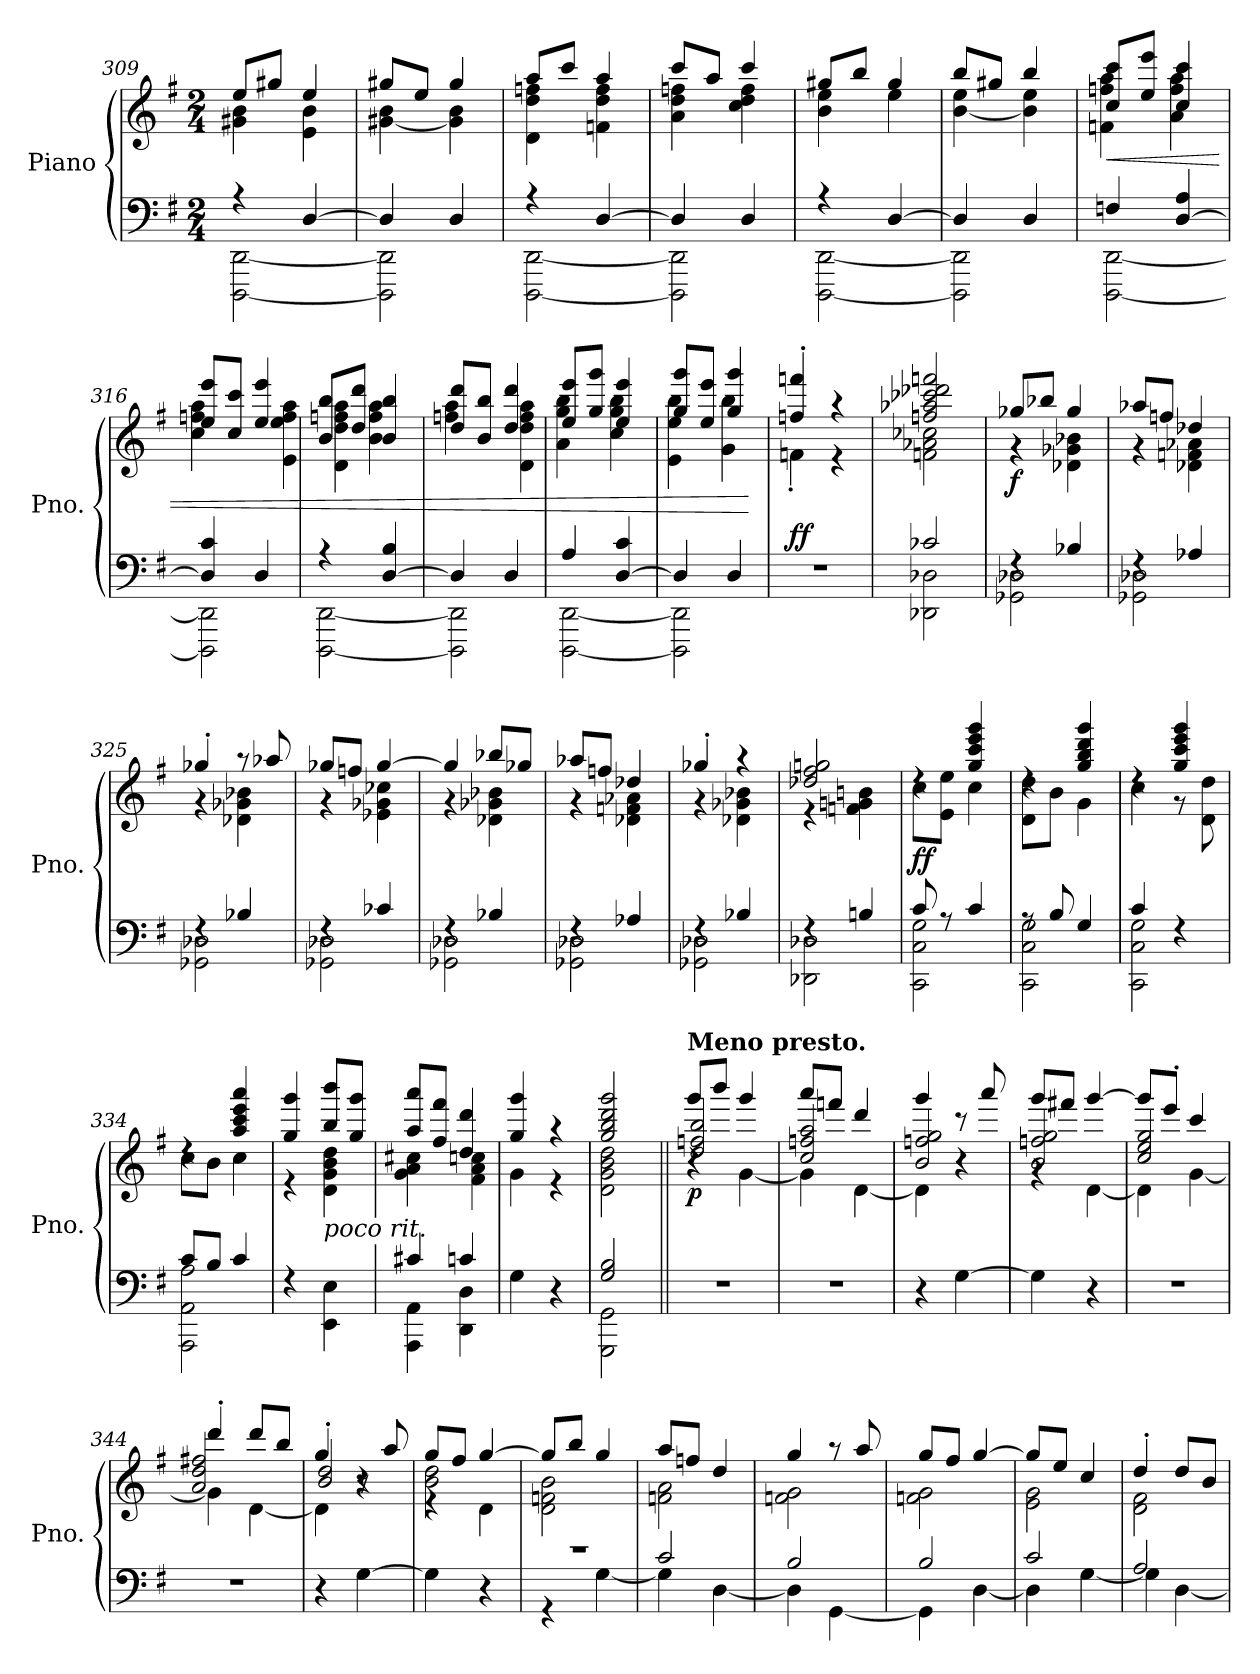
**kern	**kern	**dynam
*part1	*part1	*part1
*staff2	*staff1	*staff1/2
*I"Piano	*	*
*I'Pno.	*	*
*clefF4	*clefG2	*
*k[f#]	*k[f#]	*
*M2/4	*M2/4	*
=309	=309	=309
*^	*^	*
4r	[2DDD\ [2DD\	8ee/L	4g#X\ 4b\	.
.	.	8gg#X/J	.	.
[4D/	.	4ee/	4e\ 4b\	.
=310	=310	=310	=310	=310
4D/]	2DDD\] 2DD\]	8gg#X/L	[4g#X\ 4b\	.
.	.	8ee/J	.	.
4D/	.	4gg#/	4g#\] 4b\	.
=311	=311	=311	=311	=311
4r	[2DDD\ [2DD\	8aa/L	4d\ 4dd\ 4ffn\	.
.	.	8ccc/J	.	.
[4D/	.	4aa/	4fn\ 4dd\ 4ff\	.
=312	=312	=312	=312	=312
4D/]	2DDD\] 2DD\]	8ccc/L	4a\ 4dd\ 4ffn\	.
.	.	8aa/J	.	.
4D/	.	4ccc/	4cc\ 4dd\ 4ff\	.
!!LO:PB:g=z	!!
=313	=313	=313	=313	=313
4r	[2DDD\ [2DD\	8gg#X/L	4b\ 4ee\	.
.	.	8bb/J	.	.
[4D/	.	4gg#/	4ee\	.
=314	=314	=314	=314	=314
4D/]	2DDD\] 2DD\]	8bb/L	[4b\ 4ee\	.
.	.	8gg#X/J	.	.
4D/	.	4bb/	4b\] 4ee\	.
=315	=315	=315	=315	=315
!	!	!	!	!LO:HP:b
4Fn/	[2DDD\ [2DD\	8cc/ 8ccc/L	4fn\ 4ffn\ 4aa\	<
.	.	8ee/ 8eee/J	.	.
[4D/ 4A/	.	4cc/ 4ccc/	4a\ 4ff\ 4aa\	.
=316	=316	=316	=316	=316
4D/] 4c/	2DDD\] 2DD\]	8ee/ 8eee/L	4cc\ 4ffn\ 4aa\	.
.	.	8cc/ 8ccc/J	.	.
4D/	.	4ee/ 4eee/	4e\ 4ee\ 4ff\ 4aa\	.
=317	=317	=317	=317	=317
4r	[2DDD\ [2DD\	8b/ 8bb/L	4d\ 4dd\ 4ffn\ 4aa\	.
.	.	8dd/ 8ddd/J	.	.
[4D/ 4B/	.	4b/ 4bb/	4b\ 4ff\ 4aa\	.
=318	=318	=318	=318	=318
4D/]	2DDD\] 2DD\]	8dd/ 8ddd/L	4ffn\ 4aa\	.
.	.	8b/ 8bb/J	.	.
4D/	.	4dd/ 4ddd/	4d\ 4dd\ 4ff\ 4aa\	.
!!LO:LB:g=z	!!
=319	=319	=319	=319	=319
4A/	[2DDD\ [2DD\	8ee/ 8eee/L	4a\ 4gg\ 4bb\	.
.	.	8gg/ 8ggg/J	.	.
[4D/ 4c/	.	4ee/ 4eee/	4cc\ 4gg\ 4bb\	.
=320	=320	=320	=320	=320
4D/]	2DDD\] 2DD\]	8gg/ 8ggg/L	4e\ 4ee\ 4bb\	.
.	.	8ee/ 8eee/J	.	.
4D/	.	4gg/ 4ggg/	4g\ 4bb\	.
*v	*v	*	*	*
*	*v	*v	*
.	.	[
=321	=321	=321
*	*^	*
!	!	!	!LO:DY:a=2
2r	4ffn/' 4fffn/'	4fn'\	ff
.	4r	4r	.
=322	=322	=322	=322
*^	*	*	*
2c-X/	2DD-X\ 2D-X\	2ffn/ 2aa-X/ 2ccc-X/ 2ddd-X/ 2fffn/	2fn\ 2a-X\ 2cc-X\	.
=323	=323	=323	=323	=323
!	!	!	!	!LO:DY:b
4rF	2GG-X\ 2D-X\	8gg-X/L	4r	f
.	.	8bb-X/J	.	.
4B-X/	.	4gg-/	4d-X\ 4g-X\ 4b-X\	.
=324	=324	=324	=324	=324
4rF	2GG-X\ 2D-X\	8aa-X/L	4r	.
.	.	8ffn/J	.	.
4A-X/	.	4dd-X/	4d-X\ 4fn\ 4a-X\	.
!!LO:LB:g=z	!!
=325	=325	=325	=325	=325
4rF	2GG-X\ 2D-X\	4gg-X'/	4r	.
4B-X/	.	8r	4d-X\ 4g-X\ 4b-X\	.
.	.	8aa-X/	.	.
=326	=326	=326	=326	=326
4rF	2GG-X\ 2D-X\	8gg-X/L	4r	.
.	.	8ffn/J	.	.
4c-X/	.	[4gg-/	4e-X\ 4g-X\ 4cc-X\	.
=327	=327	=327	=327	=327
4rF	2GG-X\ 2D-X\	4gg-/]	4r	.
4B-X/	.	8bb-X/L	4d-X\ 4g-X\ 4b-X\	.
.	.	8gg-X/J	.	.
=328	=328	=328	=328	=328
4rF	2GG-X\ 2D-X\	8aa-X/L	4r	.
.	.	8ffn/J	.	.
4A-X/	.	4dd-X/	4d-X\ 4fn\ 4a-X\	.
=329	=329	=329	=329	=329
4rF	2GG-X\ 2D-X\	4gg-X'/	4r	.
4B-X/	.	4r	4d-X\ 4g-X\ 4b-X\	.
=330	=330	=330	=330	=330
4rF	2DD-X\ 2D-X\	2dd-X/ 2ff#/ 2ggn/	4r	.
4Bn/	.	.	4fn\ 4gn\ 4bn\	.
!!LO:LB:g=z	!!
=331	=331	=331	=331	=331
!	!	!	!	!LO:DY:b
8c/	2CC\ 2C\ 2G\	4rdd	8cc\L	ff
8rA	.	.	8e\ 8ee\J	.
4c/	.	4gg/ 4ccc/ 4eee/ 4ggg/	4cc\	.
=332	=332	=332	=332	=332
8rA	2CC\ 2C\ 2G\	4rdd	8d\ 8dd\L	.
8B/	.	.	8b\J	.
4G/	.	4gg/ 4bb/ 4ddd/ 4ggg/	4g\	.
=333	=333	=333	=333	=333
4c/	2CC\ 2C\ 2G\	4rdd	4cc\	.
4rF	.	4gg/ 4ccc/ 4eee/ 4ggg/	8r	.
.	.	.	8d\ 8dd\	.
=334	=334	=334	=334	=334
8c/L	2AAA\ 2AA\ 2A\	4rdd	8cc\L	.
8B/J	.	.	8b\J	.
4c/	.	4aa/ 4ccc/ 4eee/ 4aaa/	4cc\	.
=335	=335	=335	=335	=335
4ryy	4rF	4gg/ 4ggg/	4r	.
!	!	!LO:TX:b:i:t=poco  rit.	!	!
4ryy	4EE\ 4E\	8bb/ 8bbb/L	4d\ 4g\ 4b\ 4dd\	.
.	.	8gg/ 8ggg/J	.	.
=336	=336	=336	=336	=336
4c#X/	4AAA\ 4AA\	8aa/ 8aaa/L	4g\ 4a\ 4cc#X\	.
.	.	8ff#/ 8fff#/J	.	.
4cn/	4DD\ 4D\	4dd/ 4ddd/	4f#\ 4a\ 4ccn\	.
*v	*v	*	*	*
=337	=337	=337	=337
4G\	4gg/ 4ggg/	4g\	.
4r	4r	4r	.
=338	=338	=338	=338
*^	*	*	*
2G/ 2B/	2GGG\ 2GG\	2gg/ 2bb/ 2ddd/ 2ggg/	2d\ 2g\ 2b\ 2dd\	.
*v	*v	*	*	*
*	*v	*v	*
!!LO:PB:g=z
=339||	=339||	=339||
*	*MM200	*
*^	*^	*
*	*	*	*^	*
!	!	!LO:TX:a:B:t=Meno presto.	!	!	!
!	!	!	!	!	!LO:DY:b
*v	*v	*	*	*	*
2r	8ggg/L	4r	2dd/ 2ffn/ 2bb/	p
.	8bbb/J	.	.	.
.	4ggg/	[4g\	.	.
=340	=340	=340	=340	=340
2r	8aaa/L	4g\]	2cc/ 2ffn/ 2aa/	.
.	8fffn/J	.	.	.
.	4ddd/	[4d\	.	.
=341	=341	=341	=341	=341
4r	4ggg/	4d\]	2b/ 2ffn/ 2gg/	.
[4G\	8rccc	4r	.	.
.	8aaa/	.	.	.
=342	=342	=342	=342	=342
4G\]	8ggg/L	4rg	2b/ 2ffn/ 2gg/	.
.	8fff#X/J	.	.	.
4r	[4ggg/	[4d\	.	.
=343	=343	=343	=343	=343
2r	8ggg/L]	4d\]	2cc/ 2ee/ 2gg/	.
.	8eee'/J	.	.	.
.	4ccc/	[4g\	.	.
=344	=344	=344	=344	=344
2r	4ddd'/	4g\]	2a/ 2dd/ 2ff#X/	.
.	8ddd/L	[4d\	.	.
.	8bb/J	.	.	.
=345	=345	=345	=345	=345
4r	4gg'/	4d\]	2b/ 2dd/	.
[4G\	8r	4r	.	.
.	8aa/	.	.	.
=346	=346	=346	=346	=346
4G\]	8gg/L	4re	2b\ 2dd\	.
.	8ff#/J	.	.	.
4r	[4gg/	4d\	.	.
*	*	*v	*v	*
!!LO:LB:g=z
=347	=347	=347	=347
*^	*	*	*
2r	4r	8gg/L]	2d\ 2fn\ 2b\	.
.	.	8bb/J	.	.
.	[4G\	4gg/	.	.
=348	=348	=348	=348	=348
2c/	4G\]	8aa/L	2fn\ 2a\	.
.	.	8ffn/J	.	.
.	[4D\	4dd/	.	.
=349	=349	=349	=349	=349
2B/	4D\]	4gg/	2fn\ 2g\	.
.	[4GG\	8r	.	.
.	.	8aa/	.	.
=350	=350	=350	=350	=350
2B/	4GG\]	8gg/L	2fn\ 2g\	.
.	.	8ff#/J	.	.
.	[4D\	[4gg/	.	.
=351	=351	=351	=351	=351
2c/	4D\]	8gg/L]	2e\ 2g\	.
.	.	8ee/J	.	.
.	[4G\	4cc/	.	.
=352	=352	=352	=352	=352
2A/	4G\]	4dd'/	2d\ 2f#\	.
.	[4D\	8dd/L	.	.
.	.	8b/J	.	.
*v	*v	*	*	*
*	*v	*v	*
=	=	=
*-	*-	*-
